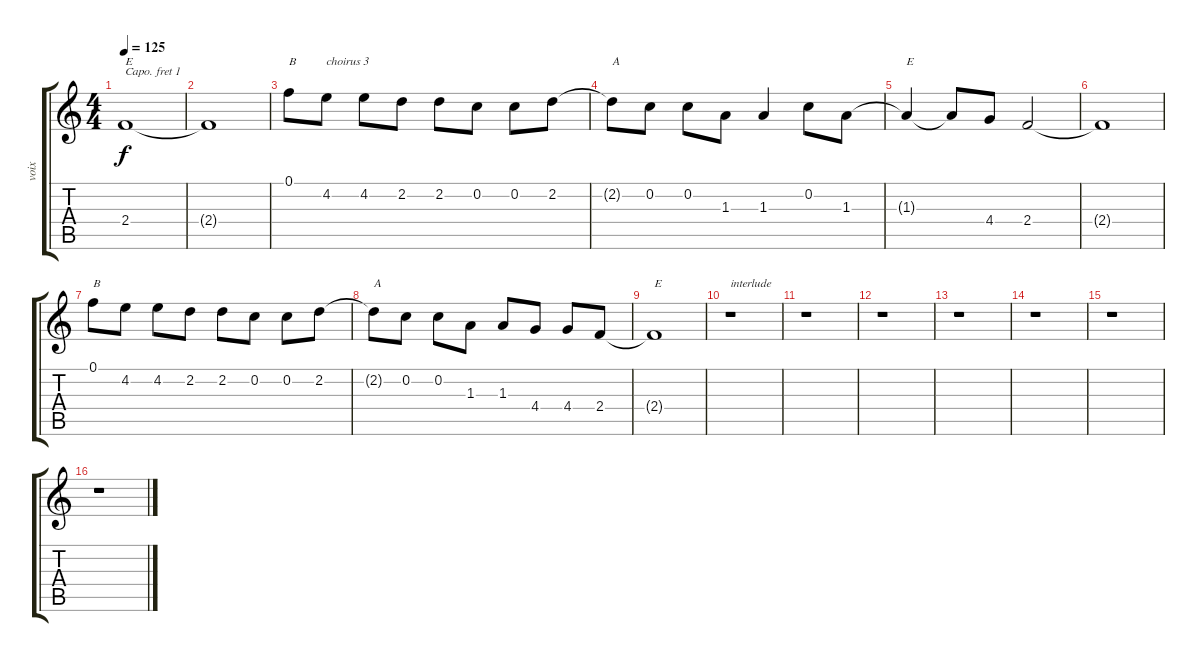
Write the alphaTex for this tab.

\track ("voix" "voix") {instrument electricguitarjazz}
\staff {score tabs}
\capo 1
\tuning (E4 B3 G3 D3 A2 E2) {hide}
\ts (4 4)
\tempo 125
\clef g2
\ks c
2.4{t}.1{txt "E" dy f} |
2.4{t}.1 |
0.1.8{txt "B"} 4.2.8{txt "choirus 3"} 4.2.8 2.2.8 2.2.8 0.2.8 0.2.8 2.2.8 |
2.2{t}.8{txt "A"} 0.2.8 0.2.8 1.3.8 1.3.4 0.2.8 1.3.8 |
1.3{t}.4{txt "E"} 1.3{t}.8 4.4.8 2.4.2 |
2.4{t}.1 |
0.1.8{txt "B"} 4.2.8 4.2.8 2.2.8 2.2.8 0.2.8 0.2.8 2.2.8 |
2.2{t}.8{txt "A"} 0.2.8 0.2.8 1.3.8 1.3.8 4.4.8 4.4.8 2.4.8 |
2.4{t}.1{txt "E"} |
r.1{txt "interlude"} |
r.1 |
r.1 |
r.1 |
r.1 |
r.1 |
r.1
